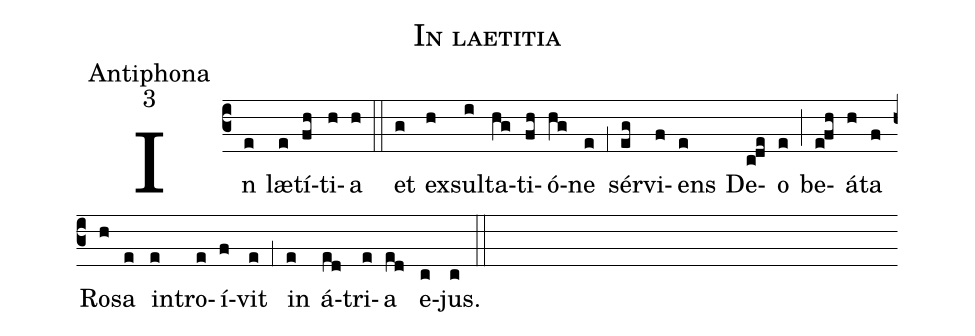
name:In laetitia;
office-part:Antiphona;
mode:3;
%%
(c3) In(e) læ(e)tí(fh)ti(h)a(h) (::) et(g) ex(h)sul(i)ta(hg)ti(fh)ó(hg)ne(e) (;1) sér(eg)vi(f)ens(e) De(c!de)o(e) (;) be(e!fh)á(h)ta(f) Ro(h)sa(e) in(e)tro(e)í(f)vit(e) (;1) in(e) á(ed)tri(e)a(ed) e(c)jus.(c) (::)
